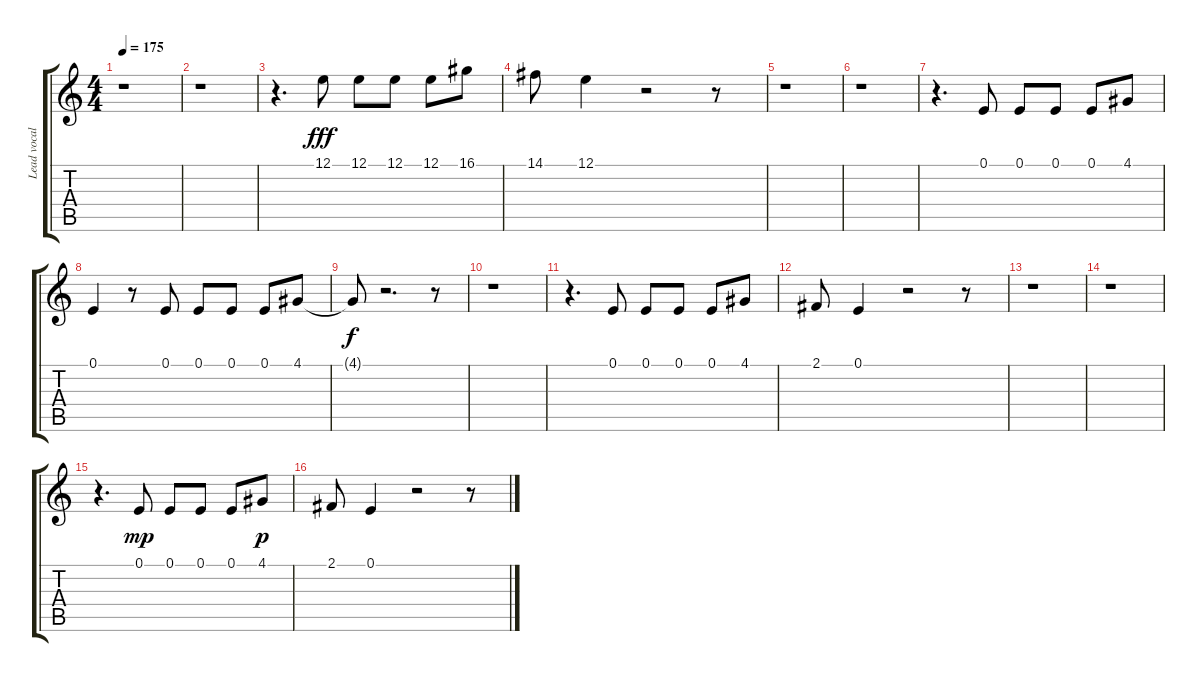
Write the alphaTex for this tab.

\track ("Lead vocal" "Lead vocal") {instrument voiceoohs}
\staff {score tabs}
\tuning (E4 B3 G3 D3 A2 E2) {hide}
\ts (4 4)
\tempo 175
\clef g2
\ks c
r.1{dy fff} |
r.1 |
r.4{d} 12.1.8 12.1.8 12.1.8 12.1.8 16.1.8 |
14.1.8 12.1.4 r.2 r.8 |
r.1 |
r.1 |
r.4{d} 0.1.8 0.1.8 0.1.8 0.1.8 4.1.8 |
0.1.4 r.8 0.1.8 0.1.8 0.1.8 0.1.8 4.1.8 |
4.1{t}.8{dy f} r.2{d} r.8 |
r.1 |
r.4{d} 0.1.8 0.1.8 0.1.8 0.1.8 4.1.8 |
2.1.8 0.1.4 r.2 r.8 |
r.1 |
r.1 |
r.4{d} 0.1.8{dy mp} 0.1.8 0.1.8 0.1.8 4.1.8{dy p} |
2.1.8 0.1.4 r.2 r.8
